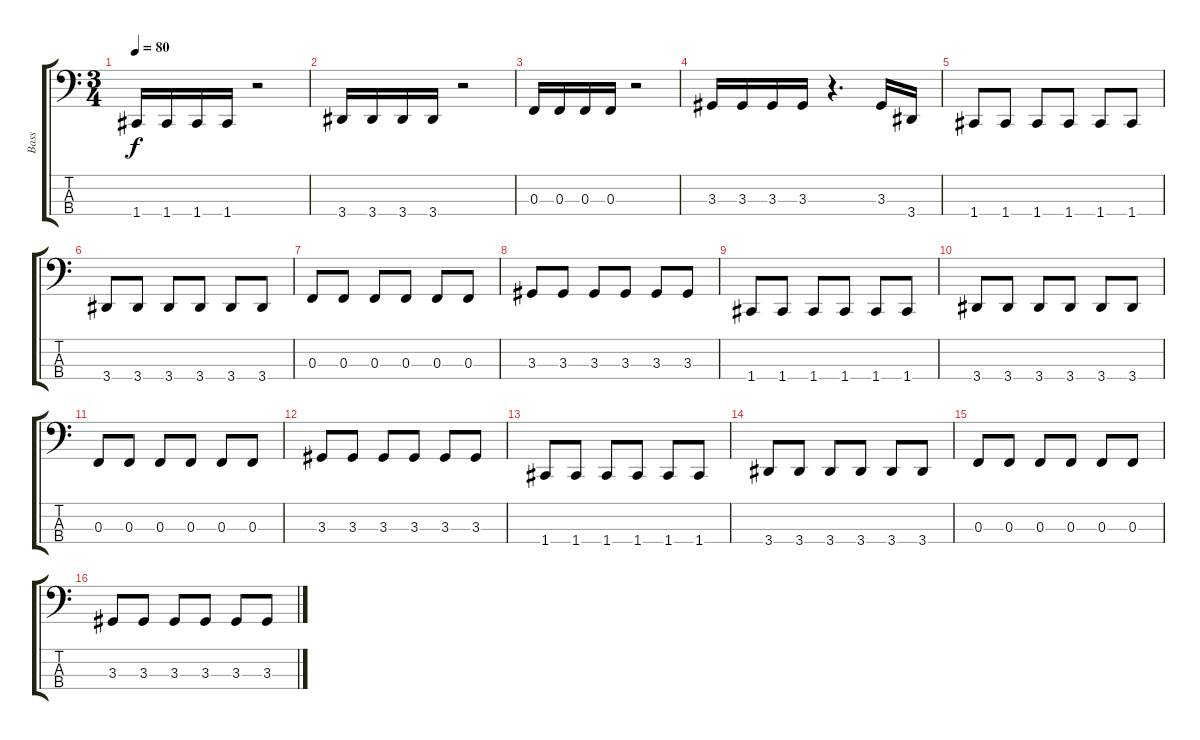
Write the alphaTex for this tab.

\track ("Bass" "Bass") {instrument electricbasspick}
\staff {score tabs}
\tuning (Eb2 Bb1 F1 C1) {hide}
\ts (3 4)
\tempo 80
\clef f4
\ks c
1.4.16{dy f} 1.4.16 1.4.16 1.4.16 r.2 |
3.4.16 3.4.16 3.4.16 3.4.16 r.2 |
0.3.16 0.3.16 0.3.16 0.3.16 r.2 |
3.3.16 3.3.16 3.3.16 3.3.16 r.4{d} 3.3.16 3.4.16 |
1.4.8 1.4.8 1.4.8 1.4.8 1.4.8 1.4.8 |
3.4.8 3.4.8 3.4.8 3.4.8 3.4.8 3.4.8 |
0.3.8 0.3.8 0.3.8 0.3.8 0.3.8 0.3.8 |
3.3.8 3.3.8 3.3.8 3.3.8 3.3.8 3.3.8 |
1.4.8 1.4.8 1.4.8 1.4.8 1.4.8 1.4.8 |
3.4.8 3.4.8 3.4.8 3.4.8 3.4.8 3.4.8 |
0.3.8 0.3.8 0.3.8 0.3.8 0.3.8 0.3.8 |
3.3.8 3.3.8 3.3.8 3.3.8 3.3.8 3.3.8 |
1.4.8 1.4.8 1.4.8 1.4.8 1.4.8 1.4.8 |
3.4.8 3.4.8 3.4.8 3.4.8 3.4.8 3.4.8 |
0.3.8 0.3.8 0.3.8 0.3.8 0.3.8 0.3.8 |
3.3.8 3.3.8 3.3.8 3.3.8 3.3.8 3.3.8
